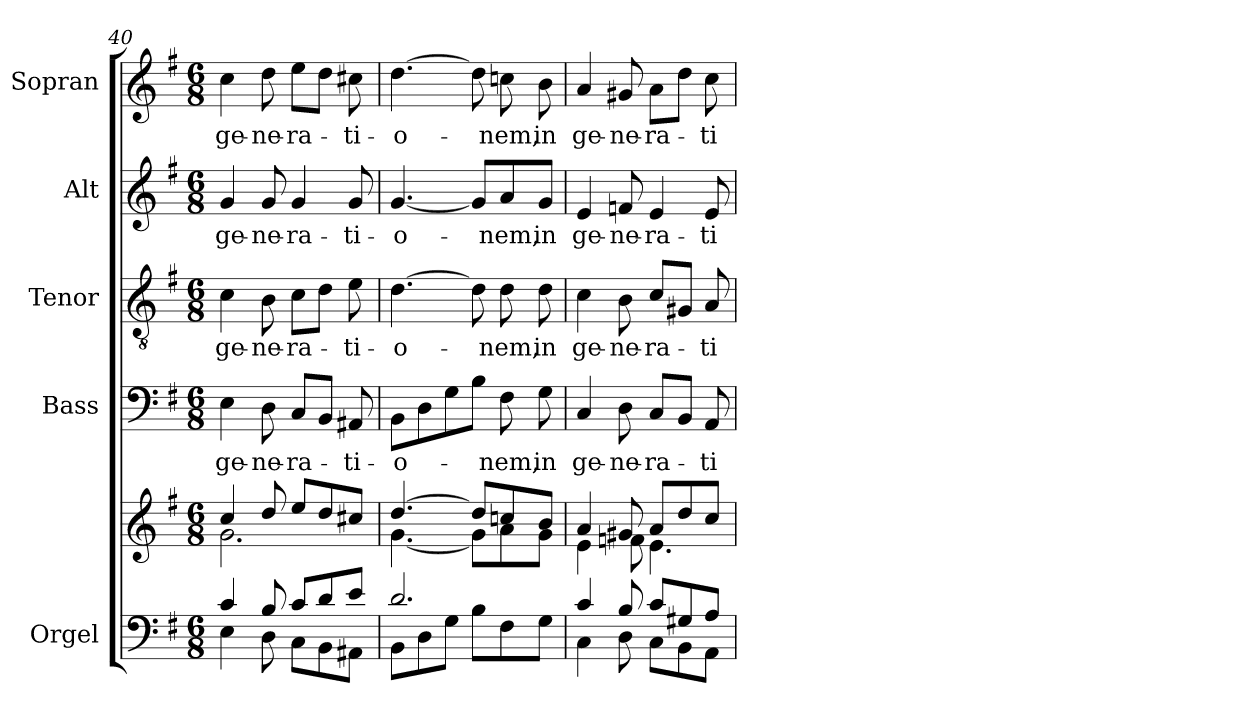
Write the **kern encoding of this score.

**kern	**kern	**kern	**text	**kern	**text	**kern	**text	**kern	**text
*part5	*part5	*part4	*part4	*part3	*part3	*part2	*part2	*part1	*part1
*staff6	*staff5	*staff4	*staff4	*staff3	*staff3	*staff2	*staff2	*staff1	*staff1
*I"Orgel	*	*I"Bass	*	*I"Tenor	*	*I"Alt	*	*I"Sopran	*
*I'Org.	*	*I'B.	*	*I'T.	*	*I'A.	*	*I'S.	*
!!LO:LB:g=z
*clefF4	*clefG2	*clefF4	*	*clefGv2	*	*clefG2	*	*clefG2	*
*k[f#]	*k[f#]	*k[f#]	*	*k[f#]	*	*k[f#]	*	*k[f#]	*
*G:	*G:	*G:	*	*G:	*	*G:	*	*G:	*
*M6/8	*M6/8	*M6/8	*	*M6/8	*	*M6/8	*	*M6/8	*
=40	=40	=40	=40	=40	=40	=40	=40	=40	=40
*^	*^	*	*	*	*	*	*	*	*
!	!	!	!	!	!LO:LY:b	!	!LO:LY:b	!	!LO:LY:b	!	!LO:LY:b
4c/	4E\	4cc/	2.g\	4E\	ge-	4c\	ge-	4g/	ge-	4cc\	ge-
!	!	!	!	!	!LO:LY:b	!	!LO:LY:b	!	!LO:LY:b	!	!LO:LY:b
8B/	8D\	8dd/	.	8D\	-ne-	8B\	-ne-	8g/	-ne-	8dd\	-ne-
!	!	!	!	!	!LO:LY:b	!	!LO:LY:b	!	!LO:LY:b	!	!LO:LY:b
8c/L	8C\L	8ee/L	.	8C/L	-ra-	8c\L	-ra-	4g/	-ra-	8ee\L	-ra-
8d/	8BB\	8dd/	.	8BB/J	.	8d\J	.	.	.	8dd\J	.
!	!	!	!	!	!LO:LY:b	!	!LO:LY:b	!	!LO:LY:b	!	!LO:LY:b
8e/J	8AA#X\J	8cc#X/J	.	8AA#X/	-ti-	8e\	-ti-	8g/	-ti-	8cc#X\	-ti-
=41	=41	=41	=41	=41	=41	=41	=41	=41	=41	=41	=41
!	!	!	!	!	!LO:LY:b	!	!LO:LY:b	!	!LO:LY:b	!	!LO:LY:b
2.d/	8BB\L	[>4.dd/	[<4.g\	8BB\L	-o-	[4.d\	-o-	[4.g/	-o-	[4.dd\	-o-
.	8D\	.	.	8D\	.	.	.	.	.	.	.
.	8G\J	.	.	8G\	.	.	.	.	.	.	.
.	8B\L	8dd/L]	8g\L]	8B\J	.	8d\]	.	8g/L]	.	8dd\]	.
!	!	!	!	!	!LO:LY:b	!	!LO:LY:b	!	!LO:LY:b	!	!LO:LY:b
.	8F#\	8ccn/	8a\	8F#\	-nem,	8d\	-nem,	8a/	-nem,	8ccn\	-nem,
!	!	!	!	!	!LO:LY:b	!	!LO:LY:b	!	!LO:LY:b	!	!LO:LY:b
.	8G\J	8b/J	8g\J	8G\	in	8d\	in	8g/J	in	8b\	in
=42	=42	=42	=42	=42	=42	=42	=42	=42	=42	=42	=42
!	!	!	!	!	!LO:LY:b	!	!LO:LY:b	!	!LO:LY:b	!	!LO:LY:b
4c/	4C\	4a/	4e\	4C/	ge-	4c\	ge-	4e/	ge-	4a/	ge-
!	!	!	!	!	!LO:LY:b	!	!LO:LY:b	!	!LO:LY:b	!	!LO:LY:b
8B/	8D\	8g#X/	8fn\	8D\	-ne-	8B\	-ne-	8fn/	-ne-	8g#X/	-ne-
!	!	!	!	!	!LO:LY:b	!	!LO:LY:b	!	!LO:LY:b	!	!LO:LY:b
8c/L	8C\L	8a/L	4.e\	8C/L	-ra-	8c/L	-ra-	4e/	-ra-	8a\L	-ra-
8G#X/	8BB\	8dd/	.	8BB/J	.	8G#X/J	.	.	.	8dd\J	.
!	!	!	!	!	!LO:LY:b	!	!LO:LY:b	!	!LO:LY:b	!	!LO:LY:b
8A/J	8AA\J	8cc/J	.	8AA/	-ti-	8A/	-ti-	8e/	-ti-	8cc\	-ti-
*v	*v	*	*	*	*	*	*	*	*	*	*
*	*v	*v	*	*	*	*	*	*	*	*
=	=	=	=	=	=	=	=	=	=
*-	*-	*-	*-	*-	*-	*-	*-	*-	*-
